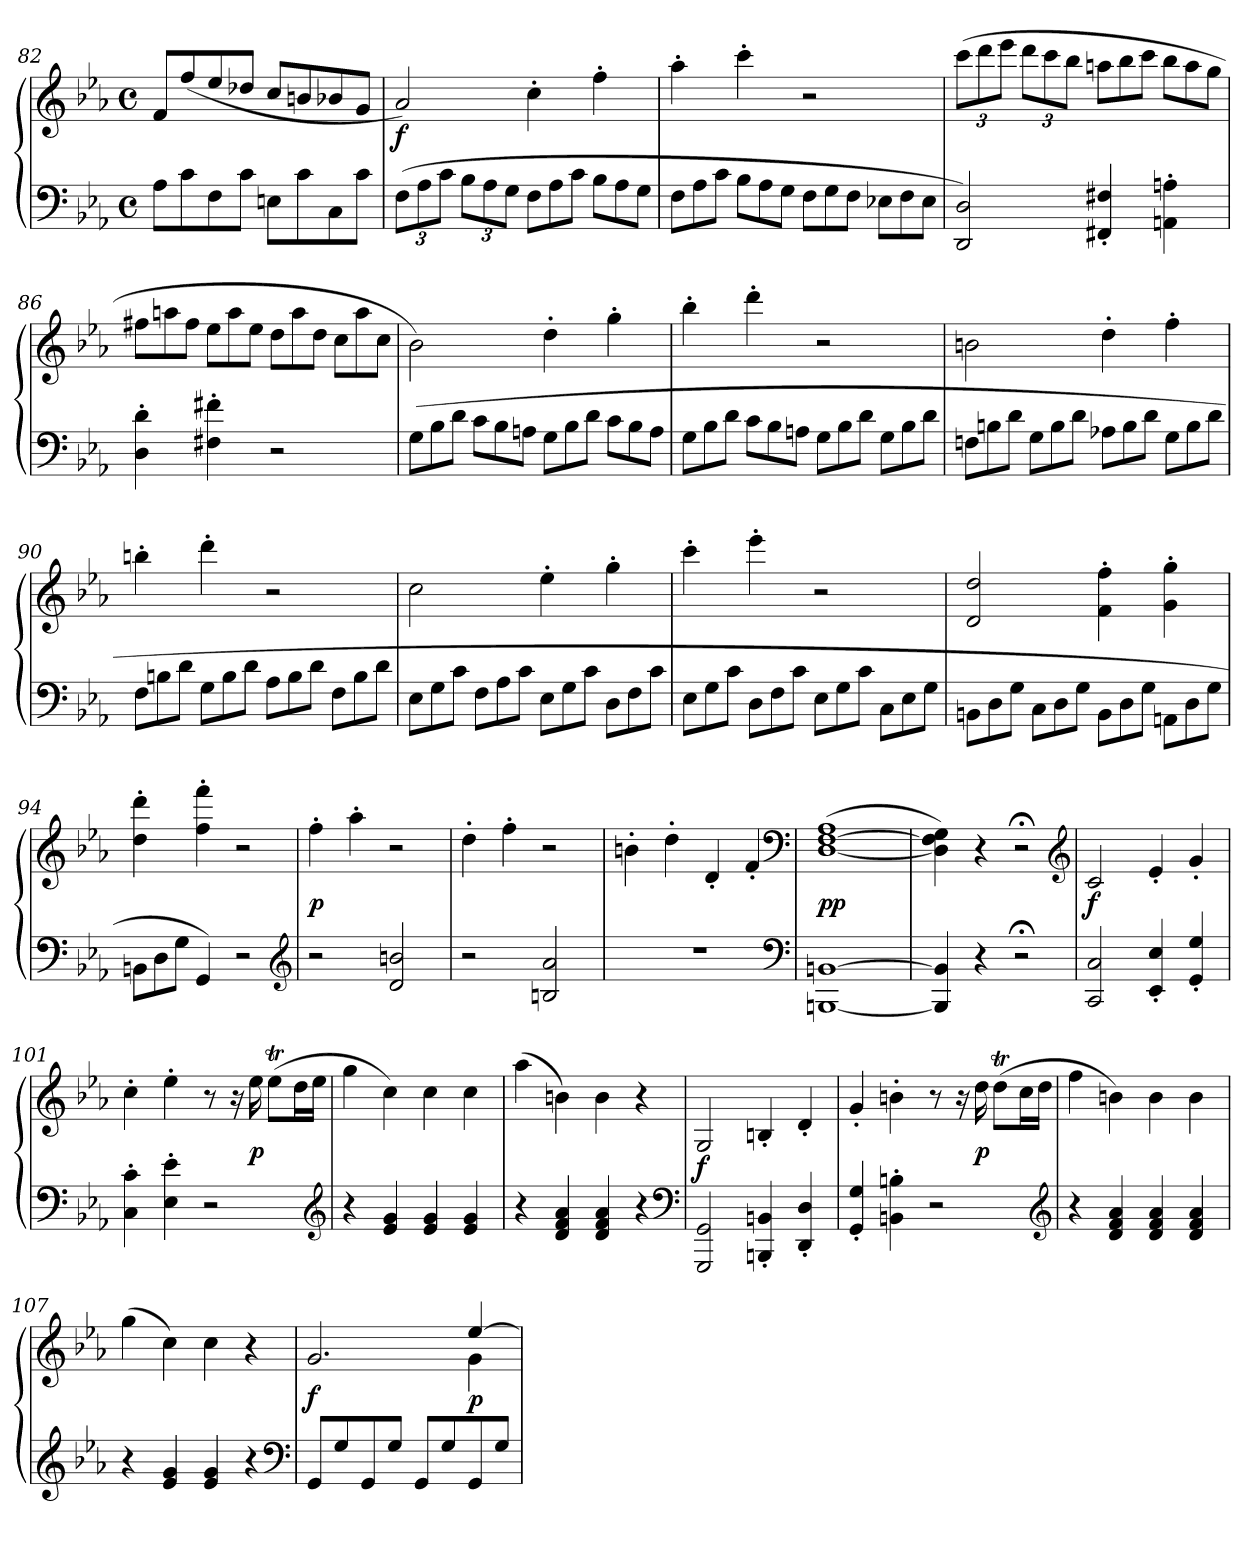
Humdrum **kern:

**kern	**kern	**dynam
*part1	*part1	*part1
*staff2	*staff1	*staff1/2
*clefF4	*clefG2	*
*k[b-e-a-]	*k[b-e-a-]	*
*M4/4	*M4/4	*
*met(c)	*met(c)	*
=82	=82	=82
8A-L	8f/L	.
8c	(8ff/	.
8F	8ee-/	.
8cJ	8dd-X/J	.
8EnL	8ccL	.
8c	8bn	.
8C	8b-X	.
8cJ	8gJ	.
=83	=83	=83
(12FL	2a-)	f
12A-	.	.
12cJ	.	.
12B-L	.	.
12A-	.	.
12GJ	.	.
*Xtuplet	*	*
12FL	4cc'	.
12A-	.	.
12cJ	.	.
12B-L	4ff'	.
12A-	.	.
12GJ	.	.
=84	=84	=84
12FL	4aa-'	.
12A-	.	.
12cJ	.	.
12B-L	4ccc'	.
12A-	.	.
12GJ	.	.
12FL	2r	.
12G	.	.
12FJ	.	.
12E-XL	.	.
12F	.	.
12E-J	.	.
=85	=85	=85
2DD 2D)	(12cccL	.
.	12ddd	.
.	12eee-J	.
.	12dddL	.
.	12ccc	.
.	12bb-J	.
*	*Xtuplet	*
4FF#X' 4F#X'	12aanL	.
.	12bb-	.
.	12cccJ	.
4AAn' 4An'	12bb-L	.
.	12aa	.
.	12ggJ	.
=86	=86	=86
4D' 4d'	12ff#XL	.
.	12aan	.
.	12ff#J	.
4F#X' 4f#X'	12ee-L	.
.	12aa	.
.	12ee-J	.
2r	12ddL	.
.	12aa	.
.	12ddJ	.
.	12ccL	.
.	12aa	.
.	12ccJ	.
=87	=87	=87
(>12GL	2b-)	.
12B-	.	.
12dJ	.	.
12cL	.	.
12B-	.	.
12AnJ	.	.
12GL	4dd'	.
12B-	.	.
12dJ	.	.
12cL	4gg'	.
12B-	.	.
12AJ	.	.
=88	=88	=88
12GL	4bb-'	.
12B-	.	.
12dJ	.	.
12cL	4ddd'	.
12B-	.	.
12AnJ	.	.
12GL	2r	.
12B-	.	.
12dJ	.	.
12GL	.	.
12B-	.	.
12dJ	.	.
=89	=89	=89
12FnL	2bn	.
12Bn	.	.
12dJ	.	.
12GL	.	.
12B	.	.
12dJ	.	.
12A-XL	4dd'	.
12B	.	.
12dJ	.	.
12GL	4ff'	.
12B	.	.
12dJ	.	.
=90	=90	=90
12FL	4bbn'	.
12Bn	.	.
12dJ	.	.
12GL	4ddd'	.
12B	.	.
12dJ	.	.
12A-L	2r	.
12B	.	.
12dJ	.	.
12FL	.	.
12B	.	.
12dJ	.	.
=91	=91	=91
12E-L	2cc	.
12G	.	.
12cJ	.	.
12FL	.	.
12A-	.	.
12cJ	.	.
12E-L	4ee-'	.
12G	.	.
12cJ	.	.
12DL	4gg'	.
12F	.	.
12cJ	.	.
=92	=92	=92
12E-L	4ccc'	.
12G	.	.
12cJ	.	.
12DL	4eee-'	.
12F	.	.
12cJ	.	.
12E-L	2r	.
12G	.	.
12cJ	.	.
12CL	.	.
12E-	.	.
12GJ	.	.
=93	=93	=93
12BBnL	2d 2dd	.
12D	.	.
12GJ	.	.
12CL	.	.
12D	.	.
12GJ	.	.
12BBL	4f' 4ff'	.
12D	.	.
12GJ	.	.
12AAnL	4g' 4gg'	.
12D	.	.
12GJ	.	.
=94	=94	=94
12BBnL	4dd' 4ddd'	.
12D	.	.
12GJ	.	.
4GG)	4ff' 4fff'	.
2r	2r	.
*clefG2	*	*
=95	=95	=95
2r	4ff'	p
.	4aa-'	.
2d 2bn	2r	.
=96	=96	=96
2r	4dd'	.
.	4ff'	.
2Bn 2a-	2r	.
=97	=97	=97
1r	4bn'	.
.	4dd'	.
.	4d'	.
.	4f'	.
*clefF4	*clefF4	*
=98	=98	=98
[1BBBn [1BBn	([1D [1F 1A-	pp
=99	=99	=99
4BBB] 4BB]	4D] 4F] 4G)	.
4r	4r	.
2r;<	2r;<	.
*	*clefG2	*
=100	=100	=100
2CC 2C	2c	f
4EE-' 4E-'	4e-'	.
4GG' 4G'	4g'	.
=101	=101	=101
4C' 4c'	4cc'	.
4E-' 4e-'	4ee-'	.
2r	8r	.
.	16r	.
.	16ee-	p
.	(8ee-TL	.
.	16ddL	.
.	16ee-JJ	.
*clefG2	*	*
=102	=102	=102
4r	4gg	.
4e- 4g	4cc)	.
4e- 4g	4cc	.
4e- 4g	4cc	.
=103	=103	=103
4r	(4aa-	.
4d 4f 4a-	4bn)	.
4d 4f 4a-	4b	.
4r	4r	.
*clefF4	*	*
=104	=104	=104
2GGG 2GG	2G	f
4BBBn' 4BBn'	4Bn'	.
4DD' 4D'	4d'	.
=105	=105	=105
4GG' 4G'	4g'	.
4BBn' 4Bn'	4bn'	.
2r	8r	.
.	16r	.
.	16dd	p
.	(8ddtL	.
.	16ccL	.
.	16ddJJ	.
*clefG2	*	*
=106	=106	=106
4r	4ff	.
4d 4f 4a-	4bn)	.
4d 4f 4a-	4b	.
4d 4f 4a-	4b	.
=107	=107	=107
4r	(4gg	.
4e- 4g	4cc)	.
4e- 4g	4cc	.
4r	4r	.
*clefF4	*	*
=108	=108	=108
*	*^	*
8GGL	2.g	2.ryy	f
8G	.	.	.
8GG	.	.	.
8GJ	.	.	.
8GGL	.	.	.
8G	.	.	.
8GG	[4ee-	4g	p
8GJ	.	.	.
*	*v	*v	*
=	=	=
*-	*-	*-
